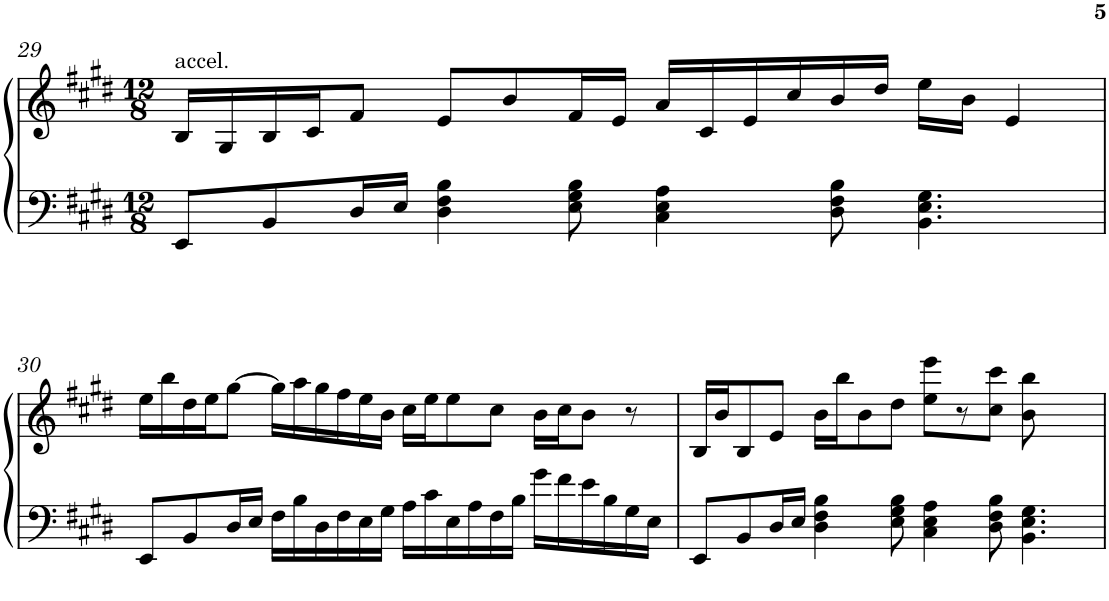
**kern	**kern
*part1	*part1
*staff2	*staff1
*I"Grand Piano	*
*I'Pno.	*
!!LO:PB:g=z
*clefF4	*clefG2
*k[f#c#g#d#]	*k[f#c#g#d#]
*E:	*E:
*M12/8	*M12/8
=29	=29
!	!LO:TX:a:t=accel.
8EE/L	16B/LL
.	16G#/
8BB/	16B/
.	16c#/J
16D#/L	8f#/J
16E/JJ	.
4D#\ 4F#\ 4B\	8e/L
.	8b/
8E\ 8G#\ 8B\	16f#/L
.	16e/JJ
4C#\ 4E\ 4A\	16a/LL
.	16c#/
.	16e/
.	16cc#/
8D#\ 8F#\ 8B\	16b/
.	16dd#/JJ
4.BB\ 4.E\ 4.G#\	16ee\LL
.	16b\JJ
.	4e/
!!LO:LB:g=z
=30	=30
8EE/L	16ee\LL
.	16bb\
8BB/	16dd#\
.	16ee\J
16D#/L	[8gg#\J
16E/JJ	.
16F#\LL	16gg#\LL]
16B\	16aa\
16D#\	16gg#\
16F#\	16ff#\
16E\	16ee\
16G#\JJ	16b\JJ
16A\LL	16cc#\LL
16c#\	16ee\J
16E\	8ee\
16A\	.
16F#\	8cc#\J
16B\JJ	.
16g#\LL	16b\LL
16f#\	16cc#\J
16e\	8b\J
16B\	.
16G#\	8r
16E\JJ	.
=31	=31
8EE/L	16B/LL
.	16b/J
8BB/	8B/
16D#/L	8e/J
16E/JJ	.
4D#\ 4F#\ 4B\	16b\LL
.	16bb\J
.	8b\
8E\ 8G#\ 8B\	8dd#\J
4C#\ 4E\ 4A\	8ee\ 8eee\L
.	8r
8D#\ 8F#\ 8B\	8cc#\ 8ccc#\J
4.BB\ 4.E\ 4.G#\	8b\ 8bb\
.	4ryy
=	=
*-	*-
